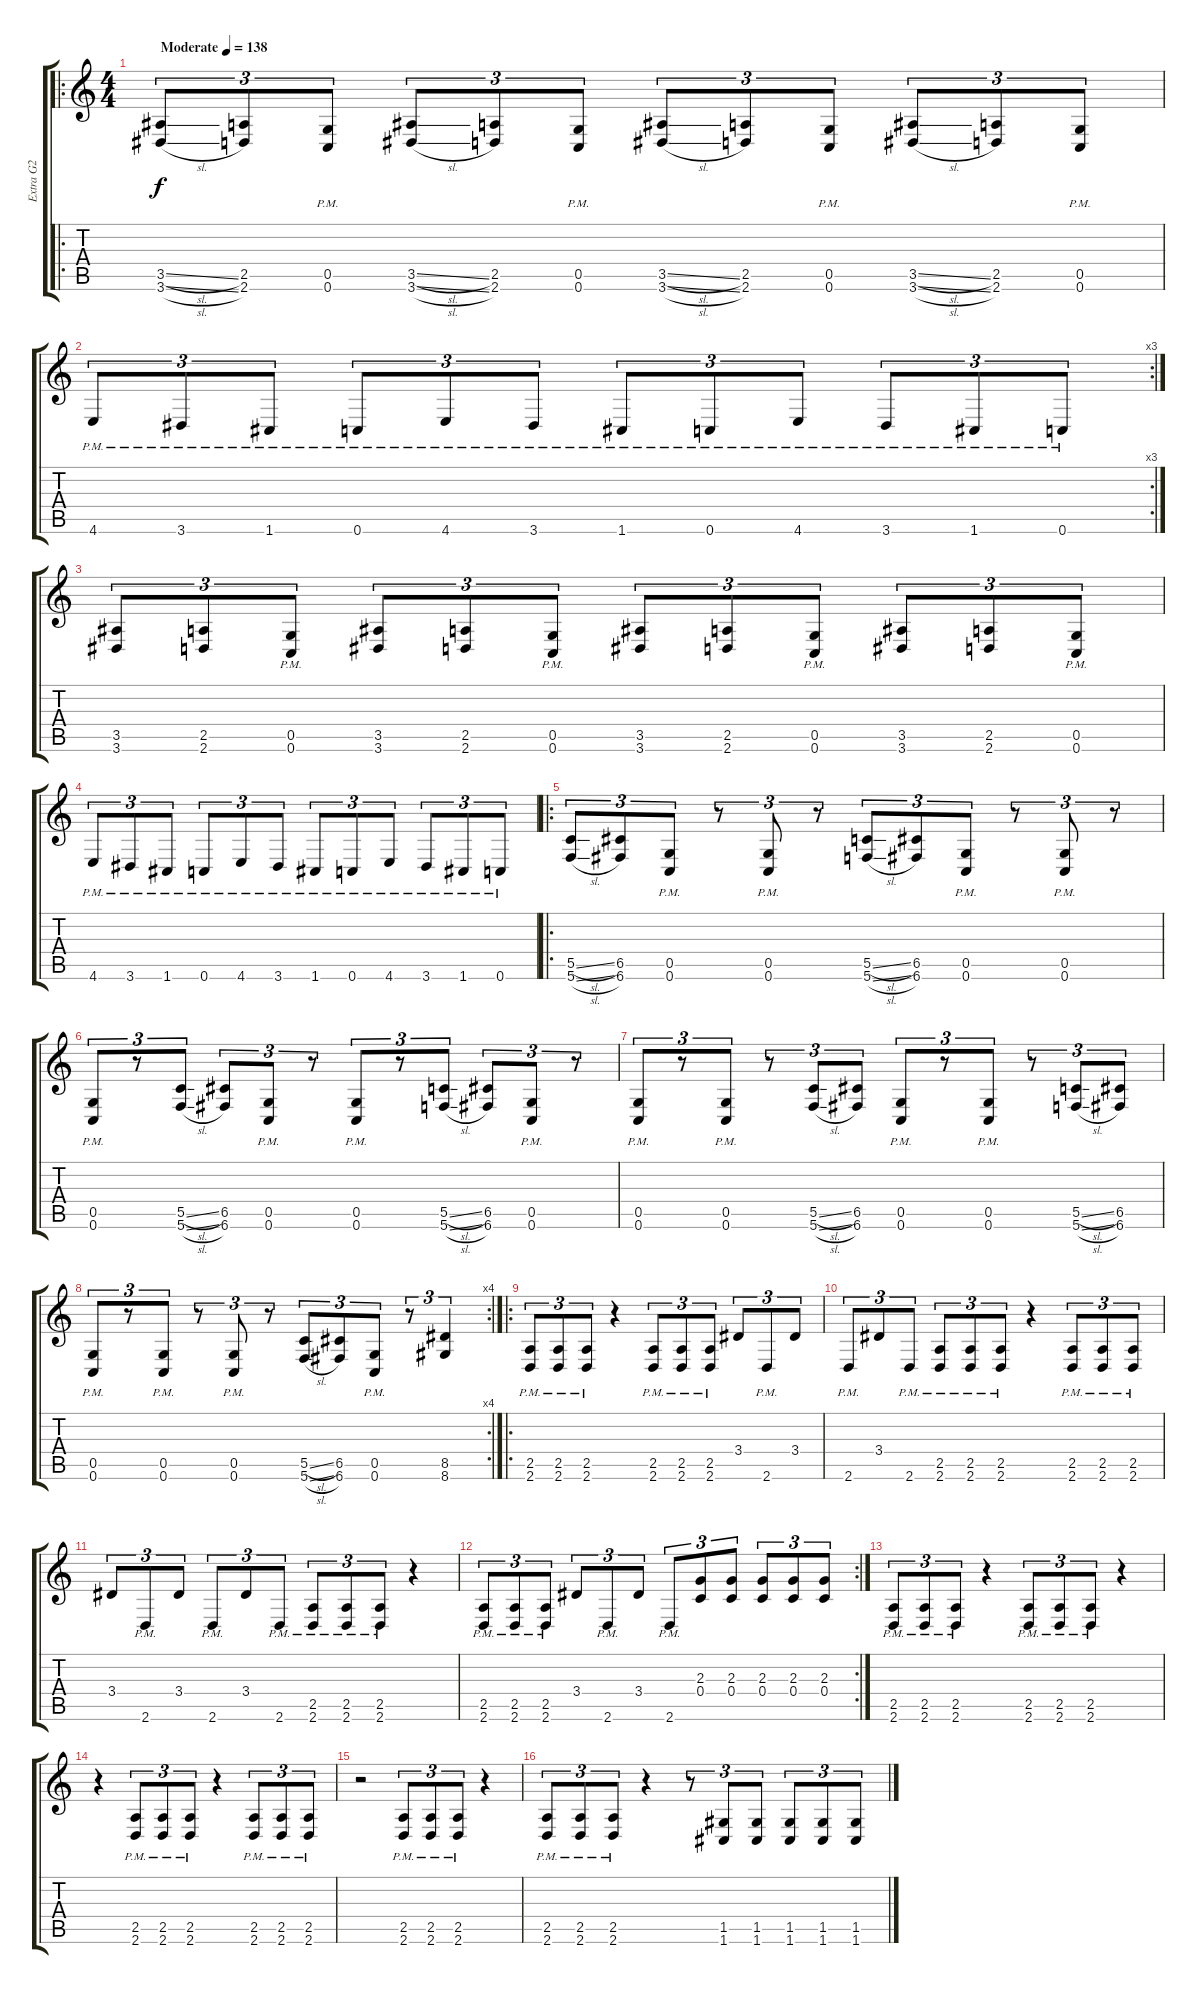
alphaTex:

\track ("Extra G2" "Extra G2") {instrument overdrivenguitar}
\staff {score tabs}
\tuning (D4 A3 F3 C3 G2 C2) {hide}
\ro
\ts (4 4)
\tempo (138 "Moderate")
\clef g2
\ks c
(3.5{sl} 3.6{sl}).8{tu (3 2) dy f instrument overdrivenguitar} (2.5 2.6).8{tu (3 2)} (0.5{pm} 0.6{pm}).8{tu (3 2)} (3.5{sl} 3.6{sl}).8{tu (3 2)} (2.5 2.6).8{tu (3 2)} (0.5{pm} 0.6{pm}).8{tu (3 2)} (3.5{sl} 3.6{sl}).8{tu (3 2)} (2.5 2.6).8{tu (3 2)} (0.5{pm} 0.6{pm}).8{tu (3 2)} (3.5{sl} 3.6{sl}).8{tu (3 2)} (2.5 2.6).8{tu (3 2)} (0.5{pm} 0.6{pm}).8{tu (3 2)} |
\rc 3
4.6{pm}.8{tu (3 2)} 3.6{pm}.8{tu (3 2)} 1.6{pm}.8{tu (3 2)} 0.6{pm}.8{tu (3 2)} 4.6{pm}.8{tu (3 2)} 3.6{pm}.8{tu (3 2)} 1.6{pm}.8{tu (3 2)} 0.6{pm}.8{tu (3 2)} 4.6{pm}.8{tu (3 2)} 3.6{pm}.8{tu (3 2)} 1.6{pm}.8{tu (3 2)} 0.6{pm}.8{tu (3 2)} |
(3.5 3.6).8{tu (3 2)} (2.5 2.6).8{tu (3 2)} (0.5{pm} 0.6{pm}).8{tu (3 2)} (3.5 3.6).8{tu (3 2)} (2.5 2.6).8{tu (3 2)} (0.5{pm} 0.6{pm}).8{tu (3 2)} (3.5 3.6).8{tu (3 2)} (2.5 2.6).8{tu (3 2)} (0.5{pm} 0.6{pm}).8{tu (3 2)} (3.5 3.6).8{tu (3 2)} (2.5 2.6).8{tu (3 2)} (0.5{pm} 0.6{pm}).8{tu (3 2)} |
4.6{pm}.8{tu (3 2)} 3.6{pm}.8{tu (3 2)} 1.6{pm}.8{tu (3 2)} 0.6{pm}.8{tu (3 2)} 4.6{pm}.8{tu (3 2)} 3.6{pm}.8{tu (3 2)} 1.6{pm}.8{tu (3 2)} 0.6{pm}.8{tu (3 2)} 4.6{pm}.8{tu (3 2)} 3.6{pm}.8{tu (3 2)} 1.6{pm}.8{tu (3 2)} 0.6{pm}.8{tu (3 2)} |
\ro
(5.5{sl} 5.6{sl}).8{tu (3 2)} (6.5 6.6).8{tu (3 2)} (0.5{pm} 0.6{pm}).8{tu (3 2)} r.8{tu (3 2)} (0.5{pm} 0.6{pm}).8{tu (3 2)} r.8{tu (3 2)} (5.5{sl} 5.6{sl}).8{tu (3 2)} (6.5 6.6).8{tu (3 2)} (0.5{pm} 0.6{pm}).8{tu (3 2)} r.8{tu (3 2)} (0.5{pm} 0.6{pm}).8{tu (3 2)} r.8{tu (3 2)} |
(0.5{pm} 0.6{pm}).8{tu (3 2)} r.8{tu (3 2)} (5.5{sl} 5.6{sl}).8{tu (3 2)} (6.5 6.6).8{tu (3 2)} (0.5{pm} 0.6{pm}).8{tu (3 2)} r.8{tu (3 2)} (0.5{pm} 0.6{pm}).8{tu (3 2)} r.8{tu (3 2)} (5.5{sl} 5.6{sl}).8{tu (3 2)} (6.5 6.6).8{tu (3 2)} (0.5{pm} 0.6{pm}).8{tu (3 2)} r.8{tu (3 2)} |
(0.5{pm} 0.6{pm}).8{tu (3 2)} r.8{tu (3 2)} (0.5{pm} 0.6{pm}).8{tu (3 2)} r.8{tu (3 2)} (5.5{sl} 5.6{sl}).8{tu (3 2)} (6.5 6.6).8{tu (3 2)} (0.5{pm} 0.6{pm}).8{tu (3 2)} r.8{tu (3 2)} (0.5{pm} 0.6{pm}).8{tu (3 2)} r.8{tu (3 2)} (5.5{sl} 5.6{sl}).8{tu (3 2)} (6.5 6.6).8{tu (3 2)} |
\rc 4
(0.5{pm} 0.6{pm}).8{tu (3 2)} r.8{tu (3 2)} (0.5{pm} 0.6{pm}).8{tu (3 2)} r.8{tu (3 2)} (0.5{pm} 0.6{pm}).8{tu (3 2)} r.8{tu (3 2)} (5.5{sl} 5.6{sl}).8{tu (3 2)} (6.5 6.6).8{tu (3 2)} (0.5{pm} 0.6{pm}).8{tu (3 2)} r.8{tu (3 2)} (8.5 8.6).4{tu (3 2)} |
\ro
(2.5{pm} 2.6{pm}).8{tu (3 2)} (2.5{pm} 2.6{pm}).8{tu (3 2)} (2.5{pm} 2.6{pm}).8{tu (3 2)} r.4 (2.5{pm} 2.6{pm}).8{tu (3 2)} (2.5{pm} 2.6{pm}).8{tu (3 2)} (2.5{pm} 2.6{pm}).8{tu (3 2)} 3.4.8{tu (3 2)} 2.6{pm}.8{tu (3 2)} 3.4.8{tu (3 2)} |
2.6{pm}.8{tu (3 2)} 3.4.8{tu (3 2)} 2.6{pm}.8{tu (3 2)} (2.5{pm} 2.6{pm}).8{tu (3 2)} (2.5{pm} 2.6{pm}).8{tu (3 2)} (2.5{pm} 2.6{pm}).8{tu (3 2)} r.4 (2.5{pm} 2.6{pm}).8{tu (3 2)} (2.5{pm} 2.6{pm}).8{tu (3 2)} (2.5{pm} 2.6{pm}).8{tu (3 2)} |
3.4.8{tu (3 2)} 2.6{pm}.8{tu (3 2)} 3.4.8{tu (3 2)} 2.6{pm}.8{tu (3 2)} 3.4.8{tu (3 2)} 2.6{pm}.8{tu (3 2)} (2.5{pm} 2.6{pm}).8{tu (3 2)} (2.5{pm} 2.6{pm}).8{tu (3 2)} (2.5{pm} 2.6{pm}).8{tu (3 2)} r.4 |
\rc 2
(2.5{pm} 2.6{pm}).8{tu (3 2)} (2.5{pm} 2.6{pm}).8{tu (3 2)} (2.5{pm} 2.6{pm}).8{tu (3 2)} 3.4.8{tu (3 2)} 2.6{pm}.8{tu (3 2)} 3.4.8{tu (3 2)} 2.6{pm}.8{tu (3 2)} (2.3 0.4).8{tu (3 2)} (2.3 0.4).8{tu (3 2)} (2.3 0.4).8{tu (3 2)} (2.3 0.4).8{tu (3 2)} (2.3 0.4).8{tu (3 2)} |
(2.5{pm} 2.6{pm}).8{tu (3 2)} (2.5{pm} 2.6{pm}).8{tu (3 2)} (2.5{pm} 2.6{pm}).8{tu (3 2)} r.4 (2.5{pm} 2.6{pm}).8{tu (3 2)} (2.5{pm} 2.6{pm}).8{tu (3 2)} (2.5{pm} 2.6{pm}).8{tu (3 2)} r.4 |
r.4 (2.5{pm} 2.6{pm}).8{tu (3 2)} (2.5{pm} 2.6{pm}).8{tu (3 2)} (2.5{pm} 2.6{pm}).8{tu (3 2)} r.4 (2.5{pm} 2.6{pm}).8{tu (3 2)} (2.5{pm} 2.6{pm}).8{tu (3 2)} (2.5{pm} 2.6{pm}).8{tu (3 2)} |
r.2 (2.5{pm} 2.6{pm}).8{tu (3 2)} (2.5{pm} 2.6{pm}).8{tu (3 2)} (2.5{pm} 2.6{pm}).8{tu (3 2)} r.4 |
(2.5{pm} 2.6{pm}).8{tu (3 2)} (2.5{pm} 2.6{pm}).8{tu (3 2)} (2.5{pm} 2.6{pm}).8{tu (3 2)} r.4 r.8{tu (3 2)} (1.5 1.6).8{tu (3 2)} (1.5 1.6).8{tu (3 2)} (1.5 1.6).8{tu (3 2)} (1.5 1.6).8{tu (3 2)} (1.5 1.6).8{tu (3 2)}
